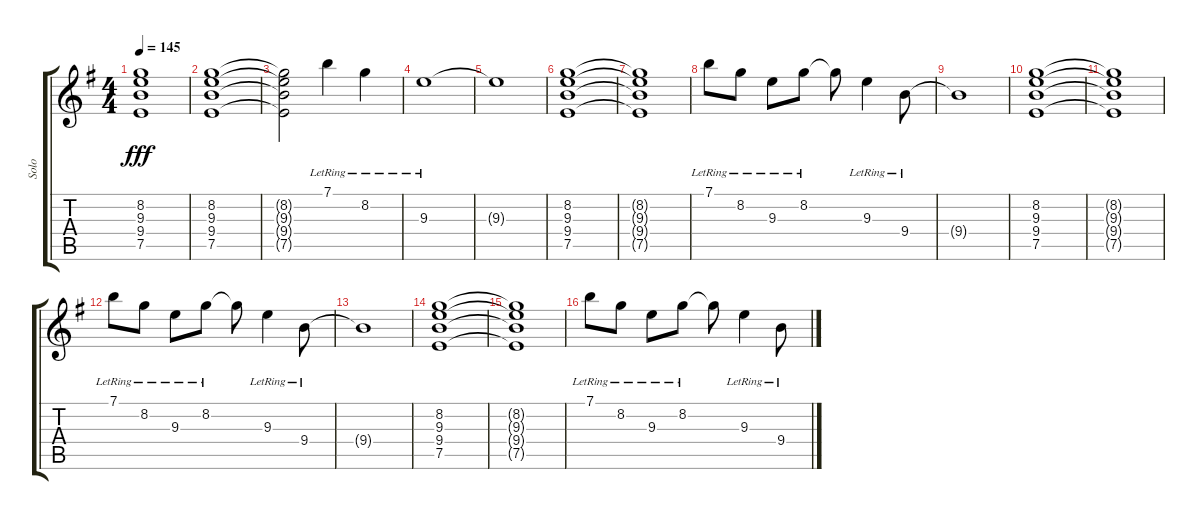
\track ("Solo" "Solo") {instrument electricguitarjazz}
\staff {score tabs}
\tuning (E4 B3 G3 D3 A2 E2) {hide}
\ts (4 4)
\tempo 145
\clef g2
\ks g
(8.2{t} 9.3{t} 9.4{t} 7.5{t}).1{dy fff} |
(8.2 9.3 9.4 7.5).1 |
(8.2{t} 9.3{t} 9.4{t} 7.5{t}).2 7.1{lr}.4 8.2{lr}.4 |
9.3{lr}.1 |
9.3{t}.1 |
(8.2 9.3 9.4 7.5).1 |
(8.2{t} 9.3{t} 9.4{t} 7.5{t}).1 |
7.1{lr}.8 8.2{lr}.8 9.3{lr}.8 8.2{lr}.8 8.2{t}.8 9.3{lr}.4 9.4{lr}.8 |
9.4{t}.1 |
(8.2 9.3 9.4 7.5).1 |
(8.2{t} 9.3{t} 9.4{t} 7.5{t}).1 |
7.1{lr}.8 8.2{lr}.8 9.3{lr}.8 8.2{lr}.8 8.2{t}.8 9.3{lr}.4 9.4{lr}.8 |
9.4{t}.1 |
(8.2 9.3 9.4 7.5).1 |
(8.2{t} 9.3{t} 9.4{t} 7.5{t}).1 |
7.1{lr}.8 8.2{lr}.8 9.3{lr}.8 8.2{lr}.8 8.2{t}.8 9.3{lr}.4 9.4{lr}.8
